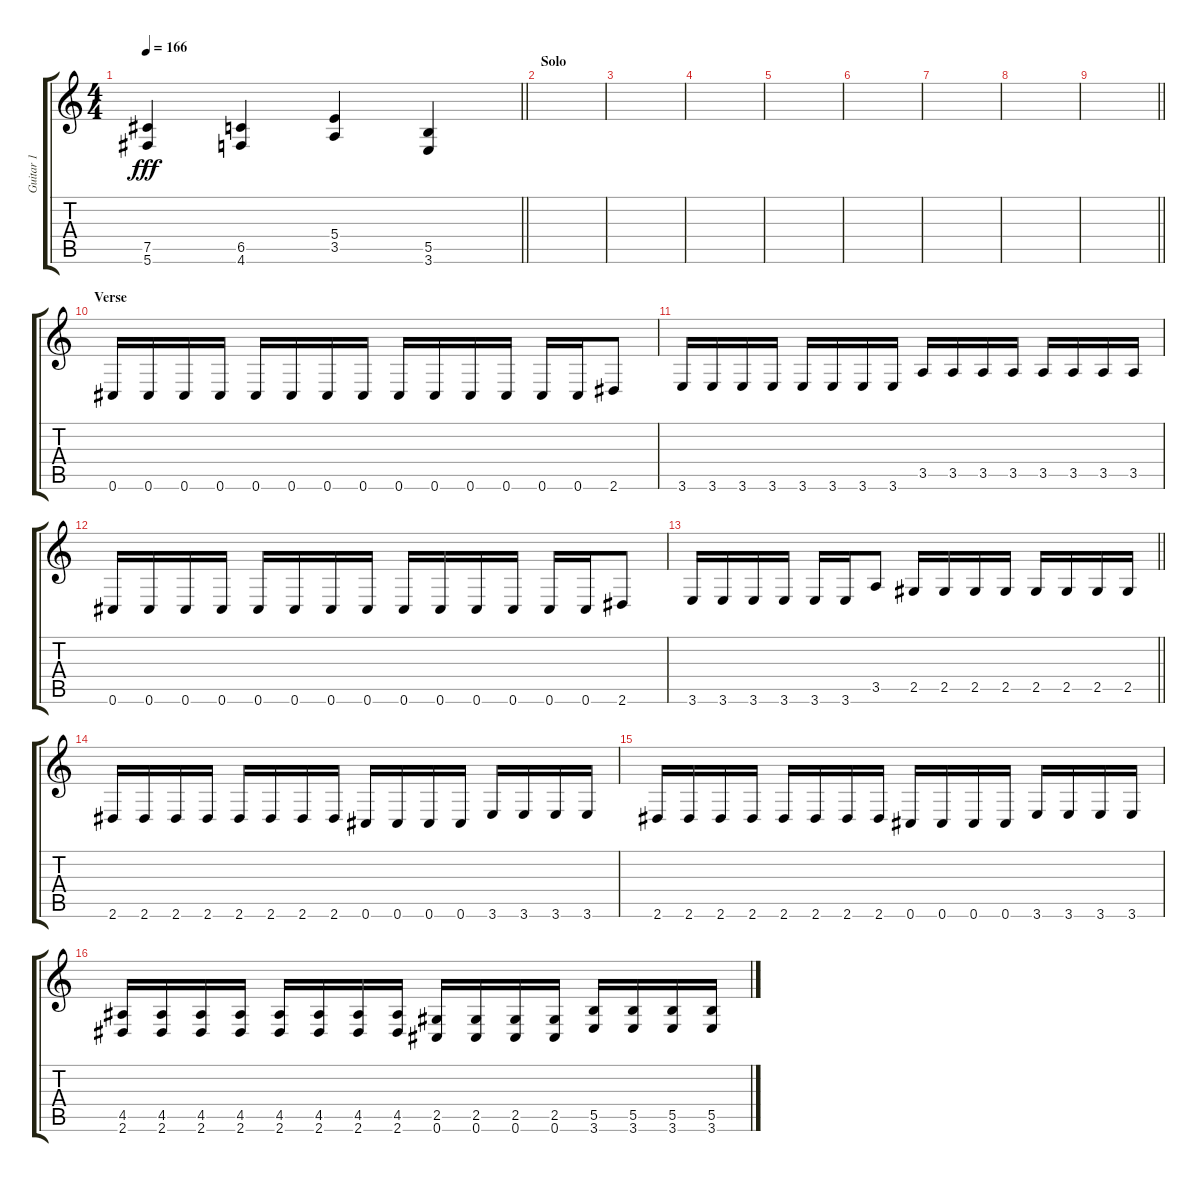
\track ("Guitar 1" "Guitar 1") {instrument distortionguitar}
\staff {score tabs}
\tuning (Db4 Ab3 E3 B2 Gb2 Db2) {hide}
\ts (4 4)
\tempo 166
\clef g2
\barLineRight lightlight
\ks c
(7.5 5.6).4{dy fff} (6.5 4.6).4 (5.4 3.5).4 (5.5 3.6).4 |
\section ("" "Solo")
|
|
|
|
|
|
|
\barLineRight lightlight
|
\section ("" "Verse")
0.6.16 0.6.16 0.6.16 0.6.16 0.6.16 0.6.16 0.6.16 0.6.16 0.6.16 0.6.16 0.6.16 0.6.16 0.6.16 0.6.16 2.6.8 |
3.6.16 3.6.16 3.6.16 3.6.16 3.6.16 3.6.16 3.6.16 3.6.16 3.5.16 3.5.16 3.5.16 3.5.16 3.5.16 3.5.16 3.5.16 3.5.16 |
0.6.16 0.6.16 0.6.16 0.6.16 0.6.16 0.6.16 0.6.16 0.6.16 0.6.16 0.6.16 0.6.16 0.6.16 0.6.16 0.6.16 2.6.8 |
\barLineRight lightlight
3.6.16 3.6.16 3.6.16 3.6.16 3.6.16 3.6.16 3.5.8 2.5.16 2.5.16 2.5.16 2.5.16 2.5.16 2.5.16 2.5.16 2.5.16 |
2.6.16 2.6.16 2.6.16 2.6.16 2.6.16 2.6.16 2.6.16 2.6.16 0.6.16 0.6.16 0.6.16 0.6.16 3.6.16 3.6.16 3.6.16 3.6.16 |
2.6.16 2.6.16 2.6.16 2.6.16 2.6.16 2.6.16 2.6.16 2.6.16 0.6.16 0.6.16 0.6.16 0.6.16 3.6.16 3.6.16 3.6.16 3.6.16 |
(4.5 2.6).16 (4.5 2.6).16 (4.5 2.6).16 (4.5 2.6).16 (4.5 2.6).16 (4.5 2.6).16 (4.5 2.6).16 (4.5 2.6).16 (2.5 0.6).16 (2.5 0.6).16 (2.5 0.6).16 (2.5 0.6).16 (5.5 3.6).16 (5.5 3.6).16 (5.5 3.6).16 (5.5 3.6).16
